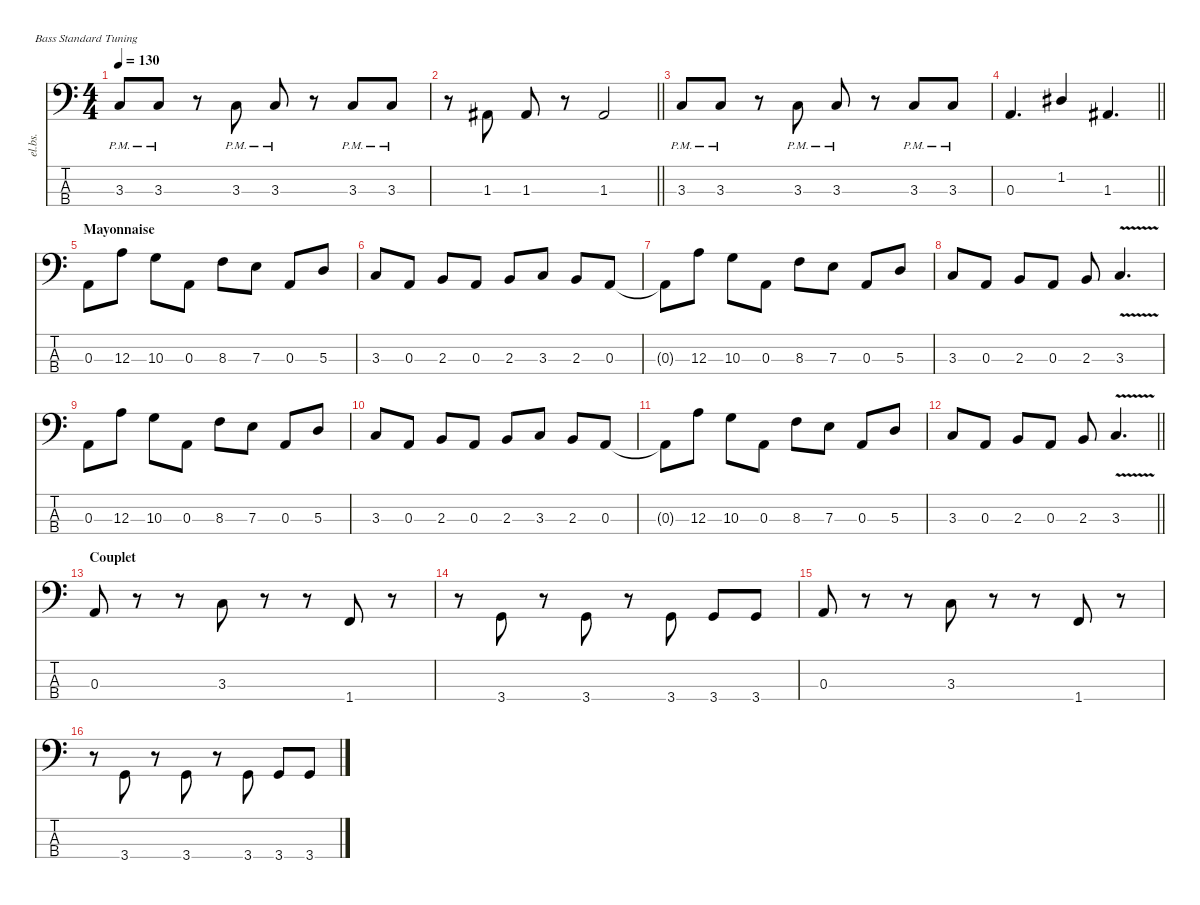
\defaultSystemsLayout 4
\hideDynamics
\bracketExtendMode nobrackets
\track ("Chipon" "el.bs.") {instrument electricbassfinger}
\staff {score tabs}
\tuning (G2 D2 A1 E1)
\ts (4 4)
\tempo 130
\clef f4
\ks c
3.3{pm}.8{dy f beam Up} 3.3{pm}.8{beam Up} r.8{beam Down} 3.3{pm}.8{beam Up} 3.3{pm}.8{beam Up} r.8{beam Down} 3.3{pm}.8{beam Up} 3.3{pm}.8{beam Up} |
\barLineRight lightlight
r.8{beam Down} 1.3{acc #}.8{beam Up} 1.3{acc #}.8{beam Up} r.8{beam Down} 1.3{acc #}.2{beam Up} |
3.3{pm}.8{beam Up} 3.3{pm}.8{beam Up} r.8{beam Down} 3.3{pm}.8{beam Up} 3.3{pm}.8{beam Up} r.8{beam Down} 3.3{pm}.8{beam Up} 3.3{pm}.8{beam Up} |
\barLineRight lightlight
0.3.4{d beam Up} 1.2{acc #}.4{beam Up} 1.3{acc #}.4{d beam Up} |
\section ("" "Mayonnaise")
0.3.8{beam Down} 12.3.8{beam Down} 10.3.8{beam Down} 0.3.8{beam Down} 8.3.8{beam Down} 7.3.8{beam Down} 0.3.8{beam Up} 5.3.8{beam Up} |
3.3.8{beam Up} 0.3.8{beam Up} 2.3.8{beam Up} 0.3.8{beam Up} 2.3.8{beam Up} 3.3.8{beam Up} 2.3.8{beam Up} 0.3.8{beam Up} |
0.3{t}.8{beam Down} 12.3.8{beam Down} 10.3.8{beam Down} 0.3.8{beam Down} 8.3.8{beam Down} 7.3.8{beam Down} 0.3.8{beam Up} 5.3.8{beam Up} |
3.3.8{beam Up} 0.3.8{beam Up} 2.3.8{beam Up} 0.3.8{beam Up} 2.3.8{beam Up} 3.3{v}.4{d beam Up} |
0.3.8{beam Down} 12.3.8{beam Down} 10.3.8{beam Down} 0.3.8{beam Down} 8.3.8{beam Down} 7.3.8{beam Down} 0.3.8{beam Up} 5.3.8{beam Up} |
3.3.8{beam Up} 0.3.8{beam Up} 2.3.8{beam Up} 0.3.8{beam Up} 2.3.8{beam Up} 3.3.8{beam Up} 2.3.8{beam Up} 0.3.8{beam Up} |
0.3{t}.8{beam Down} 12.3.8{beam Down} 10.3.8{beam Down} 0.3.8{beam Down} 8.3.8{beam Down} 7.3.8{beam Down} 0.3.8{beam Up} 5.3.8{beam Up} |
\barLineRight lightlight
3.3.8{beam Up} 0.3.8{beam Up} 2.3.8{beam Up} 0.3.8{beam Up} 2.3.8{beam Up} 3.3{v}.4{d beam Up} |
\section ("" "Couplet")
0.3.8{beam Up} r.8{beam Down} r.8{beam Down} 3.3.8{beam Up} r.8{beam Down} r.8{beam Down} 1.4.8{beam Up} r.8{beam Down} |
r.8{beam Down} 3.4.8{beam Up} r.8{beam Down} 3.4.8{beam Up} r.8{beam Down} 3.4.8{beam Up} 3.4.8{beam Up} 3.4.8{beam Up} |
0.3.8{beam Up} r.8{beam Down} r.8{beam Down} 3.3.8{beam Up} r.8{beam Down} r.8{beam Down} 1.4.8{beam Up} r.8{beam Down} |
r.8{beam Down} 3.4.8{beam Up} r.8{beam Down} 3.4.8{beam Up} r.8{beam Down} 3.4.8{beam Up} 3.4.8{beam Up} 3.4.8{beam Up}
